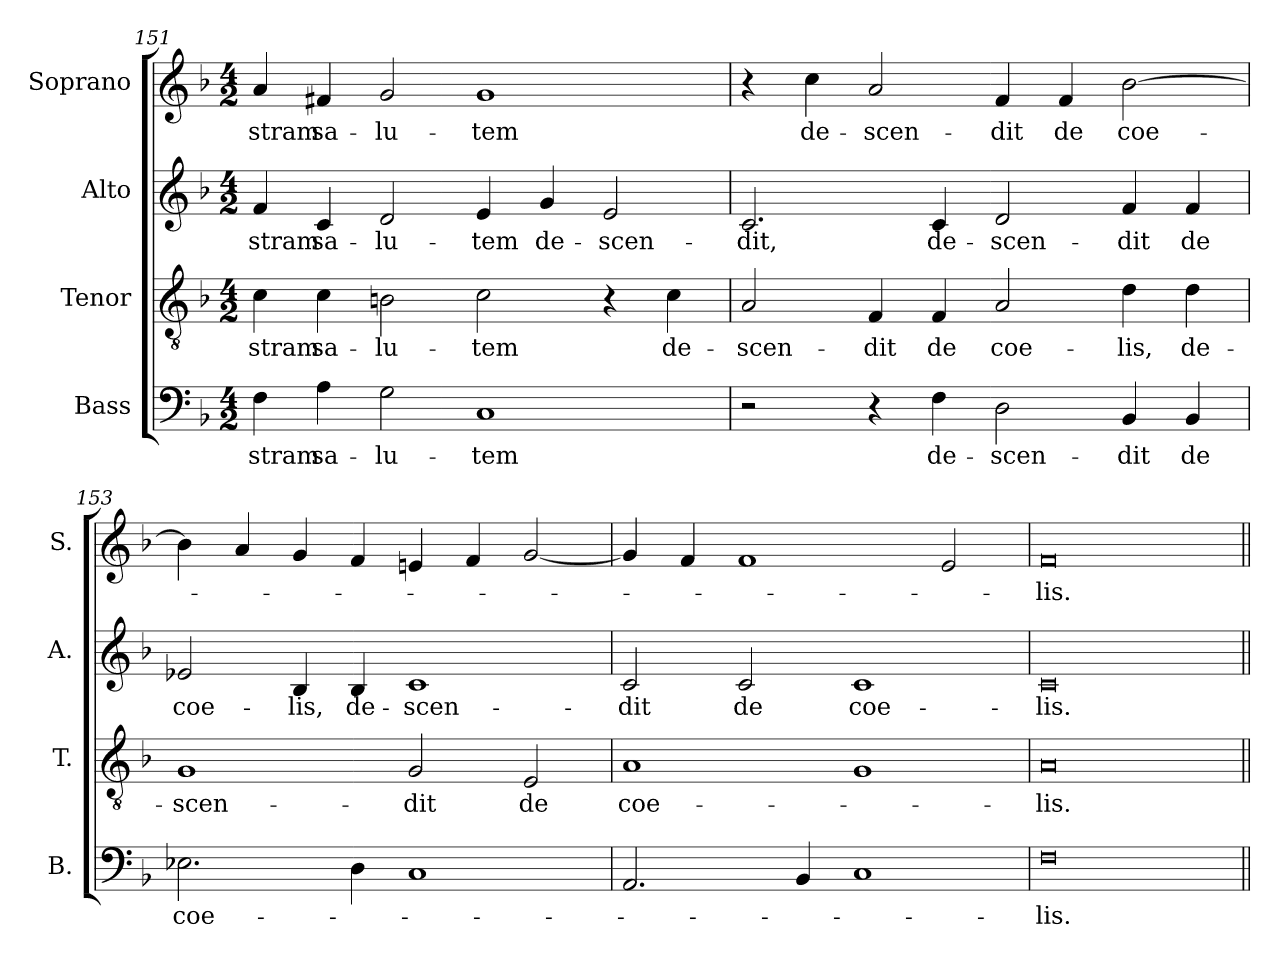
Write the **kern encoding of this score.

**kern	**text	**kern	**text	**kern	**text	**kern	**text
*part4	*part4	*part3	*part3	*part2	*part2	*part1	*part1
*staff4	*staff4	*staff3	*staff3	*staff2	*staff2	*staff1	*staff1
*I"Bass	*	*I"Tenor	*	*I"Alto	*	*I"Soprano	*
*I'B.	*	*I'T.	*	*I'A.	*	*I'S.	*
!!LO:LB:g=z
*clefF4	*	*clefGv2	*	*clefG2	*	*clefG2	*
*	*	*ITrd7c12	*	*	*	*	*
*k[b-]	*	*k[b-]	*	*k[b-]	*	*k[b-]	*
*F:	*	*F:	*	*F:	*	*F:	*
*M4/2	*	*M4/2	*	*M4/2	*	*M4/2	*
=151	=151	=151	=151	=151	=151	=151	=151
!	!LO:LY:b:color=#000000	!	!	!	!	!	!
!	!	!	!LO:LY:b:color=#000000	!	!	!	!
!	!	!	!	!	!LO:LY:b:color=#000000	!	!
!	!	!	!	!	!	!	!LO:LY:b:color=#000000
4Fi\	-stram	4Ci\	-stram	4fi/	-stram	4ai/	-stram
!	!LO:LY:b:color=#000000	!	!	!	!	!	!
!	!	!	!LO:LY:b:color=#000000	!	!	!	!
!	!	!	!	!	!LO:LY:b:color=#000000	!	!
!	!	!	!	!	!	!	!LO:LY:b:color=#000000
4Ai\	sa-	4Ci\	sa-	4ci/	sa-	4f#Xi/	sa-
!	!LO:LY:b:color=#000000	!	!	!	!	!	!
!	!	!	!LO:LY:b:color=#000000	!	!	!	!
!	!	!	!	!	!LO:LY:b:color=#000000	!	!
!	!	!	!	!	!	!	!LO:LY:b:color=#000000
2Gi\	-lu-	2BBni\	-lu-	2di/	-lu-	2gi/	-lu-
!	!LO:LY:b:color=#000000	!	!	!	!	!	!
!	!	!	!LO:LY:b:color=#000000	!	!	!	!
!	!	!	!	!	!LO:LY:b:color=#000000	!	!
!	!	!	!	!	!	!	!LO:LY:b:color=#000000
1Ci	-tem	2Ci\	-tem	4ei/	-tem	1gi	-tem
!	!	!	!	!	!LO:LY:b:color=#000000	!	!
.	.	.	.	4gi/	de-	.	.
!	!	!	!	!	!LO:LY:b:color=#000000	!	!
.	.	4r	.	2ei/	-scen-	.	.
!	!	!	!LO:LY:b:color=#000000	!	!	!	!
.	.	4Ci\	de-	.	.	.	.
=152	=152	=152	=152	=152	=152	=152	=152
!	!	!	!LO:LY:b:color=#000000	!	!	!	!
!	!	!	!	!	!LO:LY:b:color=#000000	!	!
2r	.	2AAi/	-scen-	2.ci/	-dit,	4r	.
!	!	!	!	!	!	!	!LO:LY:b:color=#000000
.	.	.	.	.	.	4cci\	de-
!	!	!	!LO:LY:b:color=#000000	!	!	!	!
!	!	!	!	!	!	!	!LO:LY:b:color=#000000
4r	.	4FFi/	-dit	.	.	2ai/	-scen-
!	!LO:LY:b:color=#000000	!	!	!	!	!	!
!	!	!	!LO:LY:b:color=#000000	!	!	!	!
!	!	!	!	!	!LO:LY:b:color=#000000	!	!
4Fi\	de-	4FFi/	de	4ci/	de-	.	.
!	!LO:LY:b:color=#000000	!	!	!	!	!	!
!	!	!	!LO:LY:b:color=#000000	!	!	!	!
!	!	!	!	!	!LO:LY:b:color=#000000	!	!
!	!	!	!	!	!	!	!LO:LY:b:color=#000000
2Di\	-scen-	2AAi/	coe-	2di/	-scen-	4fi/	-dit
!	!	!	!	!	!	!	!LO:LY:b:color=#000000
.	.	.	.	.	.	4fi/	de
!	!LO:LY:b:color=#000000	!	!	!	!	!	!
!	!	!	!LO:LY:b:color=#000000	!	!	!	!
!	!	!	!	!	!LO:LY:b:color=#000000	!	!
!	!	!	!	!	!	!	!LO:LY:b:color=#000000
4BB-i/	-dit	4Di\	-lis,	4fi/	-dit	[2b-i\	coe-
!	!LO:LY:b:color=#000000	!	!	!	!	!	!
!	!	!	!LO:LY:b:color=#000000	!	!	!	!
!	!	!	!	!	!LO:LY:b:color=#000000	!	!
4BB-i/	de	4Di\	de-	4fi/	de	.	.
=153	=153	=153	=153	=153	=153	=153	=153
!	!LO:LY:b:color=#000000	!	!	!	!	!	!
!	!	!	!LO:LY:b:color=#000000	!	!	!	!
!	!	!	!	!	!LO:LY:b:color=#000000	!	!
2.E-Xi\	coe-	1GGi	-scen-	2e-Xi/	coe-	4b-i\]	.
.	.	.	.	.	.	4ai/	.
!	!	!	!	!	!LO:LY:b:color=#000000	!	!
.	.	.	.	4B-i/	-lis,	4gi/	.
!	!	!	!	!	!LO:LY:b:color=#000000	!	!
4Di\	.	.	.	4B-i/	de-	4fi/	.
!	!	!	!LO:LY:b:color=#000000	!	!	!	!
!	!	!	!	!	!LO:LY:b:color=#000000	!	!
1Ci	.	2GGi/	-dit	1ci	-scen-	4eni/	.
.	.	.	.	.	.	4fi/	.
!	!	!	!LO:LY:b:color=#000000	!	!	!	!
.	.	2EEi/	de	.	.	[2gi/	.
=154	=154	=154	=154	=154	=154	=154	=154
!	!	!	!LO:LY:b:color=#000000	!	!	!	!
!	!	!	!	!	!LO:LY:b:color=#000000	!	!
2.AAi/	.	1AAi	coe-	2ci/	-dit	4gi/]	.
.	.	.	.	.	.	4fi/	.
!	!	!	!	!	!LO:LY:b:color=#000000	!	!
.	.	.	.	2ci/	de	1fi	.
4BB-i/	.	.	.	.	.	.	.
!	!	!	!	!	!LO:LY:b:color=#000000	!	!
1Ci	.	1GGi	.	1ci	coe-	.	.
.	.	.	.	.	.	2ei/	.
=155	=155	=155	=155	=155	=155	=155	=155
!	!LO:LY:b:color=#000000	!	!	!	!	!	!
!	!	!	!LO:LY:b:color=#000000	!	!	!	!
!	!	!	!	!	!LO:LY:b:color=#000000	!	!
!	!	!	!	!	!	!	!LO:LY:b:color=#000000
0Fi	-lis.	0AAi	-lis.	0ci	-lis.	0fi	-lis.
=||	=||	=||	=||	=||	=||	=||	=||
*-	*-	*-	*-	*-	*-	*-	*-
